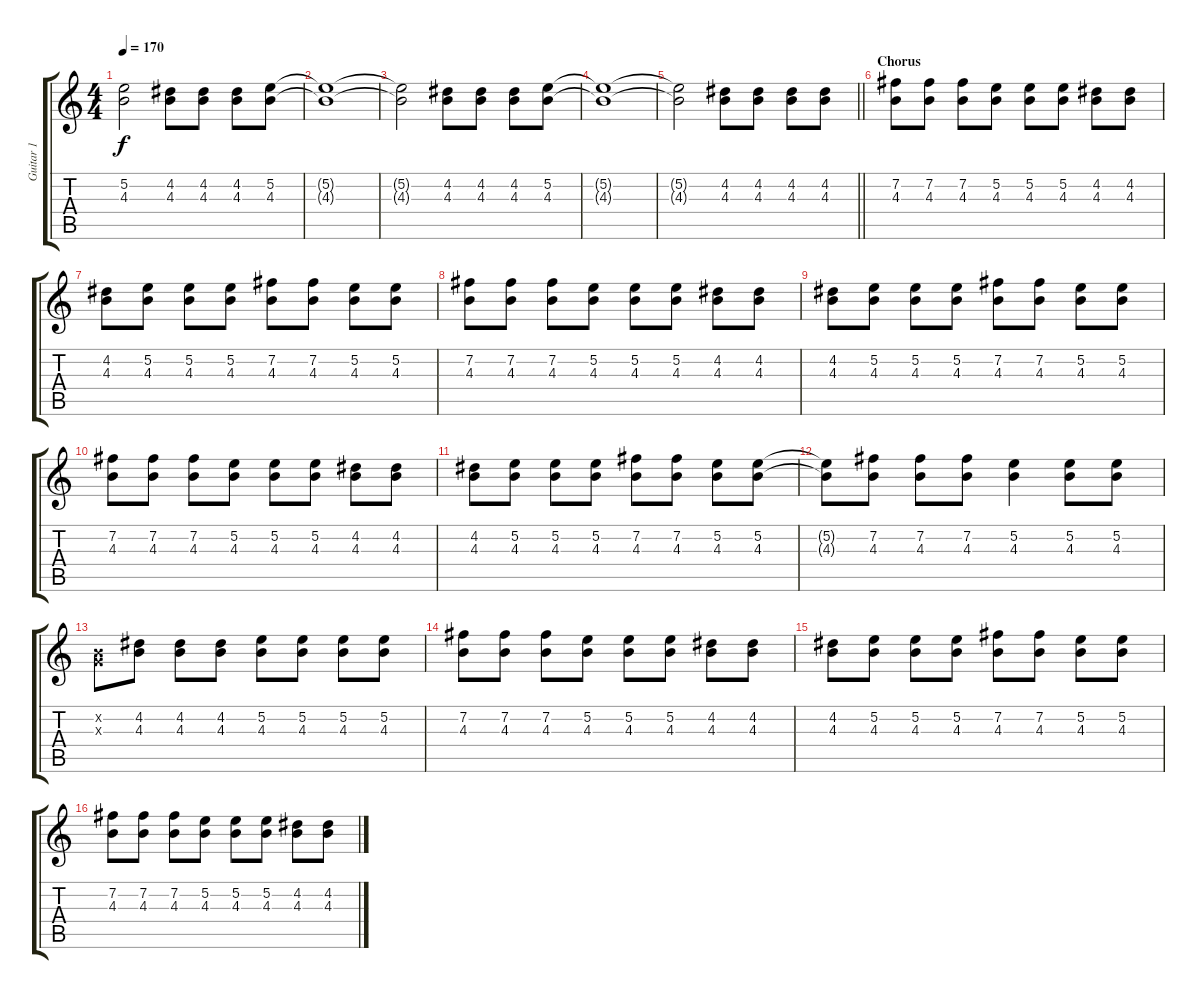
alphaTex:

\track ("Guitar 1" "Guitar 1") {instrument distortionguitar}
\staff {score tabs}
\tuning (E4 B3 G3 D3 A2 E2) {hide}
\ts (4 4)
\tempo 170
\clef g2
\ks c
(5.2{t} 4.3{t}).2{dy f} (4.2 4.3).8 (4.2 4.3).8 (4.2 4.3).8 (5.2 4.3).8 |
(5.2{t} 4.3{t}).1 |
(5.2{t} 4.3{t}).2 (4.2 4.3).8 (4.2 4.3).8 (4.2 4.3).8 (5.2 4.3).8 |
(5.2{t} 4.3{t}).1 |
\barLineRight lightlight
(5.2{t} 4.3{t}).2 (4.2 4.3).8 (4.2 4.3).8 (4.2 4.3).8 (4.2 4.3).8 |
\section ("" "Chorus")
(7.2 4.3).8 (7.2 4.3).8 (7.2 4.3).8 (5.2 4.3).8 (5.2 4.3).8 (5.2 4.3).8 (4.2 4.3).8 (4.2 4.3).8 |
(4.2 4.3).8 (5.2 4.3).8 (5.2 4.3).8 (5.2 4.3).8 (7.2 4.3).8 (7.2 4.3).8 (5.2 4.3).8 (5.2 4.3).8 |
(7.2 4.3).8 (7.2 4.3).8 (7.2 4.3).8 (5.2 4.3).8 (5.2 4.3).8 (5.2 4.3).8 (4.2 4.3).8 (4.2 4.3).8 |
(4.2 4.3).8 (5.2 4.3).8 (5.2 4.3).8 (5.2 4.3).8 (7.2 4.3).8 (7.2 4.3).8 (5.2 4.3).8 (5.2 4.3).8 |
(7.2 4.3).8 (7.2 4.3).8 (7.2 4.3).8 (5.2 4.3).8 (5.2 4.3).8 (5.2 4.3).8 (4.2 4.3).8 (4.2 4.3).8 |
(4.2 4.3).8 (5.2 4.3).8 (5.2 4.3).8 (5.2 4.3).8 (7.2 4.3).8 (7.2 4.3).8 (5.2 4.3).8 (5.2 4.3).8 |
(5.2{t} 4.3{t}).8 (7.2 4.3).8 (7.2 4.3).8 (7.2 4.3).8 (5.2 4.3).4 (5.2 4.3).8 (5.2 4.3).8 |
(0.2{x} 0.3{x}).8 (4.2 4.3).8 (4.2 4.3).8 (4.2 4.3).8 (5.2 4.3).8 (5.2 4.3).8 (5.2 4.3).8 (5.2 4.3).8 |
(7.2 4.3).8 (7.2 4.3).8 (7.2 4.3).8 (5.2 4.3).8 (5.2 4.3).8 (5.2 4.3).8 (4.2 4.3).8 (4.2 4.3).8 |
(4.2 4.3).8 (5.2 4.3).8 (5.2 4.3).8 (5.2 4.3).8 (7.2 4.3).8 (7.2 4.3).8 (5.2 4.3).8 (5.2 4.3).8 |
(7.2 4.3).8 (7.2 4.3).8 (7.2 4.3).8 (5.2 4.3).8 (5.2 4.3).8 (5.2 4.3).8 (4.2 4.3).8 (4.2 4.3).8
